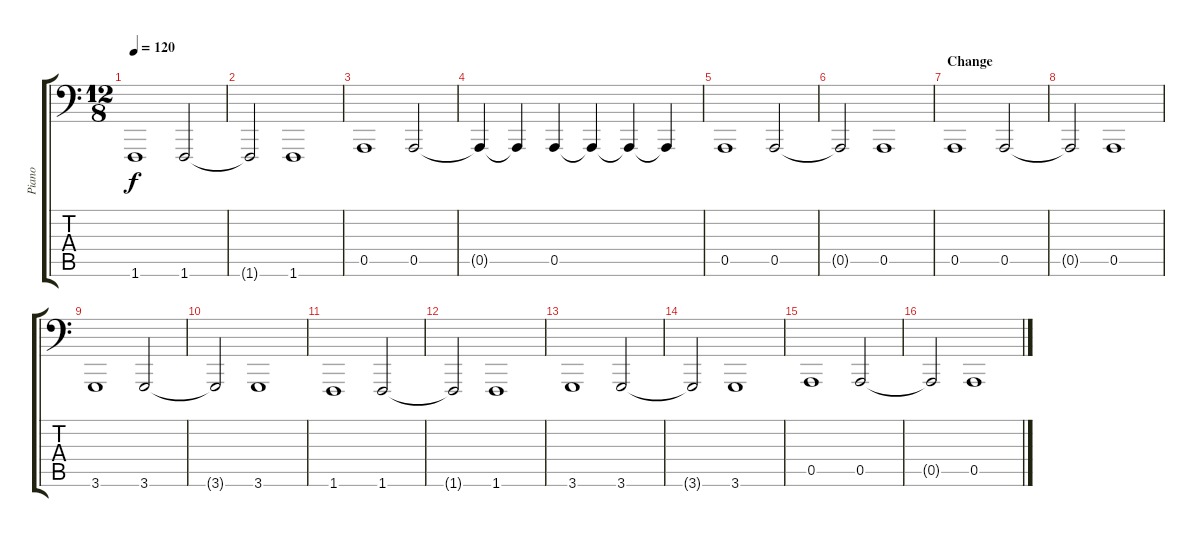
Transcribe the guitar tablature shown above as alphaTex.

\track ("Piano" "Piano") {instrument acousticgrandpiano}
\staff {score tabs}
\tuning (E3 B2 G2 D2 A1 E1) {hide}
\ts (12 8)
\tempo 120
\clef f4
\ks c
1.6.1{dy f} 1.6.2 |
1.6{t}.2 1.6.1 |
0.5.1 0.5.2 |
0.5{t}.4 0.5{t}.4 0.5.4 0.5{t}.4 0.5{t}.4 0.5{t}.4 |
0.5.1 0.5.2 |
0.5{t}.2 0.5.1 |
\section ("" "Change")
0.5.1 0.5.2 |
0.5{t}.2 0.5.1 |
3.6.1 3.6.2 |
3.6{t}.2 3.6.1 |
1.6.1 1.6.2 |
1.6{t}.2 1.6.1 |
3.6.1 3.6.2 |
3.6{t}.2 3.6.1 |
0.5.1 0.5.2 |
0.5{t}.2 0.5.1
